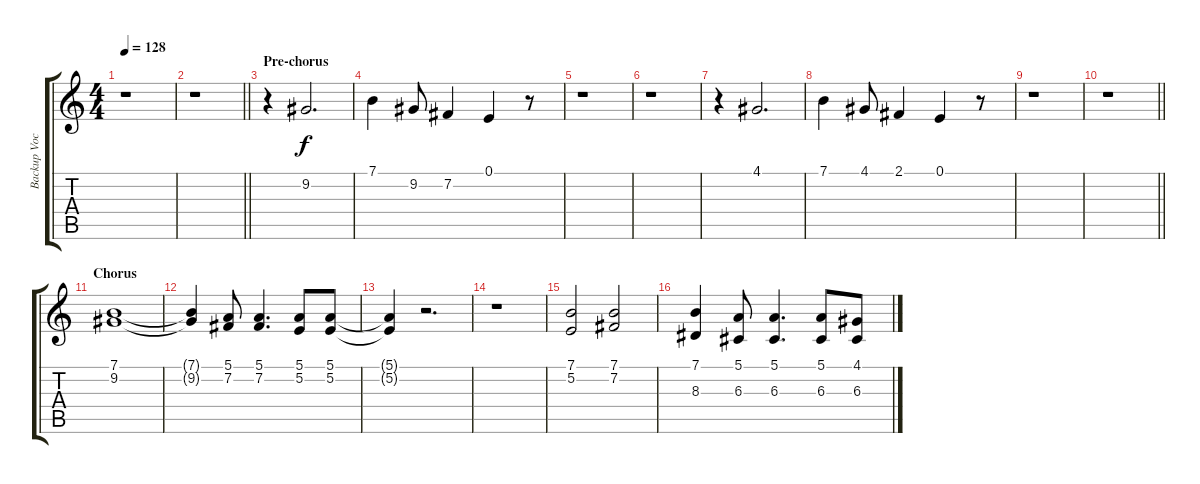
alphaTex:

\track ("Backup Vocals" "Backup Voc") {instrument choiraahs}
\staff {score tabs}
\tuning (E4 B3 G3 D3 A2 E2) {hide}
\ts (4 4)
\tempo 128
\clef g2
\ks c
r.1{dy f} |
\barLineRight lightlight
r.1 |
\section ("" "Pre-chorus")
r.4 9.2.2{d} |
7.1.4 9.2.8 7.2.4 0.1.4 r.8 |
r.1 |
r.1 |
r.4 4.1.2{d} |
7.1.4 4.1.8 2.1.4 0.1.4 r.8 |
r.1 |
\barLineRight lightlight
r.1 |
\section ("" "Chorus")
(7.1 9.2).1 |
(7.1{t} 9.2{t}).4 (5.1 7.2).8 (5.1 7.2).4{d} (5.1 5.2).8 (5.1 5.2).8 |
(5.1{t} 5.2{t}).4 r.2{d} |
r.1 |
(7.1 5.2).2 (7.1 7.2).2 |
(7.1 8.3).4 (5.1 6.3).8 (5.1 6.3).4{d} (5.1 6.3).8 (4.1 6.3).8
